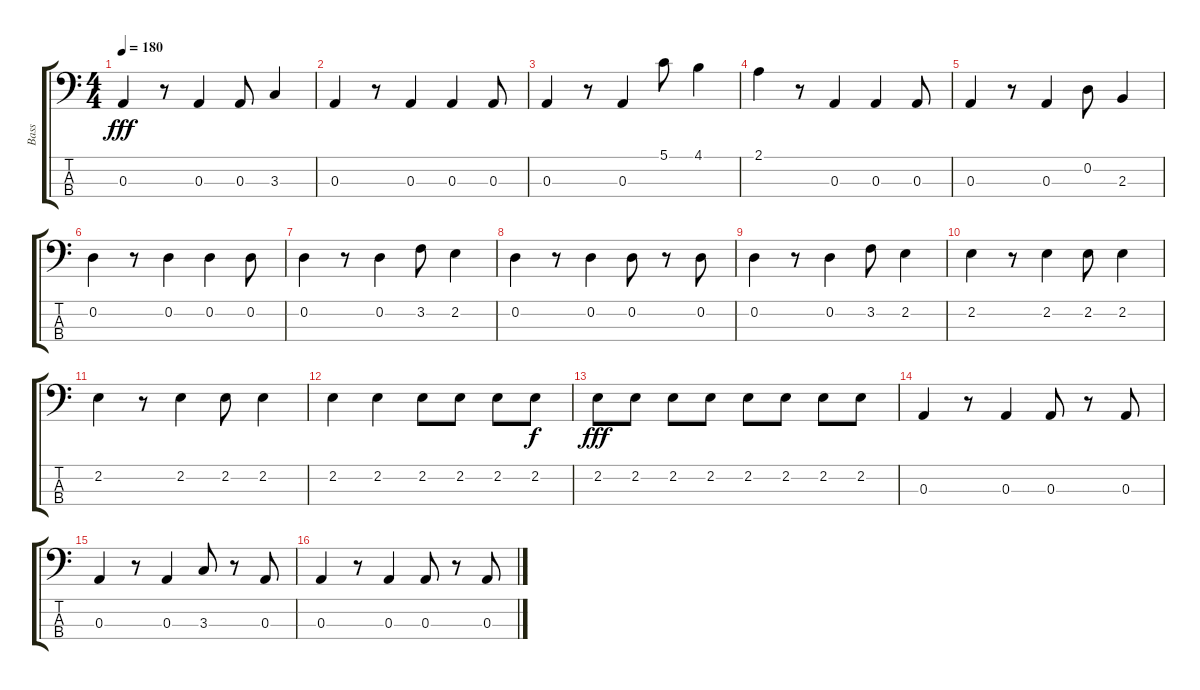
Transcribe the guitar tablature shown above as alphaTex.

\track ("Bass" "Bass") {instrument electricbassfinger}
\staff {score tabs}
\tuning (G2 D2 A1 E1) {hide}
\ts (4 4)
\tempo 180
\clef f4
\ks c
0.3.4{dy fff} r.8 0.3.4 0.3.8 3.3.4 |
0.3.4 r.8 0.3.4 0.3.4 0.3.8 |
0.3.4 r.8 0.3.4 5.1.8 4.1.4 |
2.1.4 r.8 0.3.4 0.3.4 0.3.8 |
0.3.4 r.8 0.3.4 0.2.8 2.3.4 |
0.2.4 r.8 0.2.4 0.2.4 0.2.8 |
0.2.4 r.8 0.2.4 3.2.8 2.2.4 |
0.2.4 r.8 0.2.4 0.2.8 r.8 0.2.8 |
0.2.4 r.8 0.2.4 3.2.8 2.2.4 |
2.2.4 r.8 2.2.4 2.2.8 2.2.4 |
2.2.4 r.8 2.2.4 2.2.8 2.2.4 |
2.2.4 2.2.4 2.2.8 2.2.8 2.2.8 2.2.8{dy f} |
2.2.8{dy fff} 2.2.8 2.2.8 2.2.8 2.2.8 2.2.8 2.2.8 2.2.8 |
0.3.4 r.8 0.3.4 0.3.8 r.8 0.3.8 |
0.3.4 r.8 0.3.4 3.3.8 r.8 0.3.8 |
0.3.4 r.8 0.3.4 0.3.8 r.8 0.3.8
